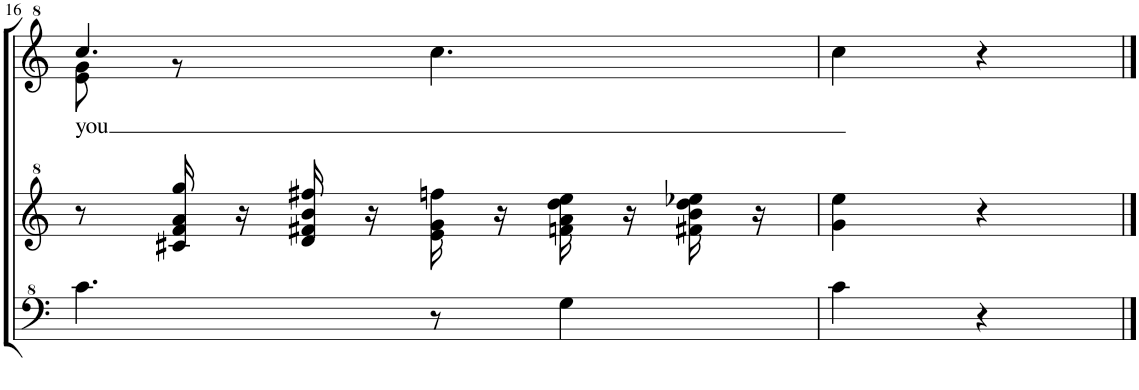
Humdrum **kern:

**kern	**kern	**kern	**text
*part3	*part2	*part1	*part1
*staff3	*staff2	*staff1	*staff1
*I"パンフルート	*I"パンフルート	*I"パンフルート	*
!!LO:PB:g=z
*clefF^4	*clefG^2	*clefG^2	*
*k[]	*k[]	*k[]	*
*M3/4	*M3/4	*M3/4	*
=16	=16	=16	=16
!	!	!	!LO:LY:b
*	*	*^	*
4.cc\	8r	4.ccc/	8ee\ 8gg\	you
.	16cc#X/ 16ff/ 16aa/ 16ggg/	.	8r	.
.	16r	.	.	.
.	16dd/ 16ff#X/ 16bb/ 16fff#X/	.	2ryy	.
.	16r	.	.	.
8r	16ee\ 16gg\ 16fffn\	4.ccc\	.	.
.	16r	.	.	.
4g\	16ffn\ 16aa\ 16ddd\ 16eee\	.	.	.
.	16r	.	.	.
.	16ff#X\ 16bb\ 16ddd\ 16eee-X\	.	.	.
.	16r	.	.	.
*	*	*v	*v	*
=17	=17	=17	=17
4cc\	4gg\ 4eee\	4ccc\	.
4r	4r	4r	.
==	==	==	==
*-	*-	*-	*-
